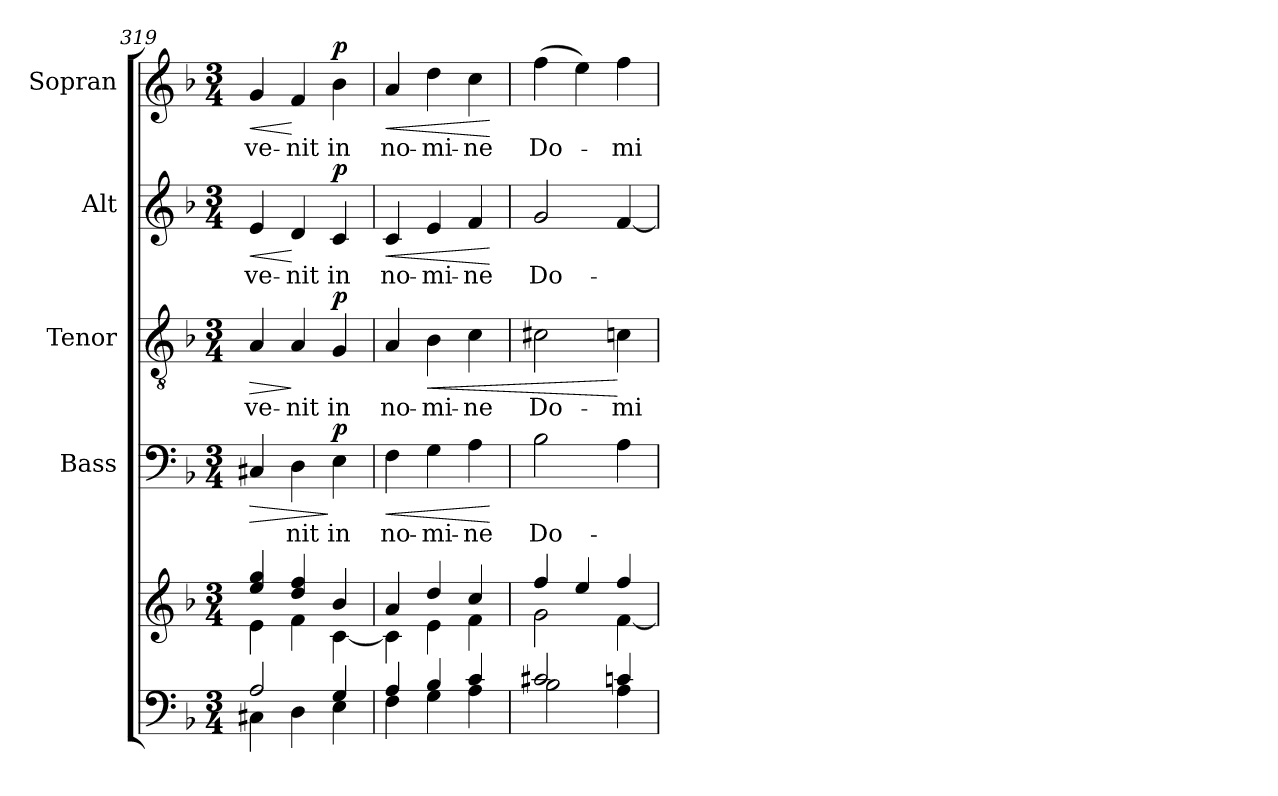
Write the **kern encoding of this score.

**kern	**kern	**kern	**text	**dynam	**kern	**text	**dynam	**kern	**text	**dynam	**kern	**text	**dynam
*part5	*part5	*part4	*part4	*part4	*part3	*part3	*part3	*part2	*part2	*part2	*part1	*part1	*part1
*staff6	*staff5	*staff4	*staff4	*staff4	*staff3	*staff3	*staff3	*staff2	*staff2	*staff2	*staff1	*staff1	*staff1
*	*	*I"Bass	*	*	*I"Tenor	*	*	*I"Alt	*	*	*I"Sopran	*	*
*	*	*I'B.	*	*	*I'T.	*	*	*I'A.	*	*	*I'S.	*	*
*clefF4	*clefG2	*clefF4	*	*	*clefGv2	*	*	*clefG2	*	*	*clefG2	*	*
*k[b-]	*k[b-]	*k[b-]	*	*	*k[b-]	*	*	*k[b-]	*	*	*k[b-]	*	*
*F:	*F:	*F:	*	*	*F:	*	*	*F:	*	*	*F:	*	*
*M3/4	*M3/4	*M3/4	*	*	*M3/4	*	*	*M3/4	*	*	*M3/4	*	*
=319	=319	=319	=319	=319	=319	=319	=319	=319	=319	=319	=319	=319	=319
*^	*^	*	*	*	*	*	*	*	*	*	*	*	*
!	!	!	!	!	!	!LO:HP:b	!	!LO:LY:b	!LO:HP:b	!	!LO:LY:b	!LO:HP:b	!	!	!
!	!	!	!	!	!	!	!	!	!	!	!	!LO:HP:n=1:b	!	!LO:LY:b	!LO:HP:b
!	!	!	!	!	!	!	!	!	!	!	!	!	!	!	!LO:HP:n=1:b
2A/	4C#X\	4ee/ 4gg/	4e\	4C#X/	.	>	4A/	ve-	>	4e/	ve-	< >	4g/	ve-	< >
!	!	!	!	!	!LO:LY:b	!	!	!LO:LY:b	!	!	!LO:LY:b	!	!	!LO:LY:b	!
.	4D\	4dd/ 4ff/	4f\	4D\	-nit	.	4A/	-nit	]	4d/	-nit	[	4f/	-nit	[
!	!	!	!	!	!LO:LY:b	!LO:DY:n=1:a	!	!LO:LY:b	!LO:DY:a	!	!LO:LY:b	!LO:DY:n=1:a	!	!LO:LY:b	!LO:DY:n=1:a
4G/	4E\	4b-/	[<4c\	4E\	in	] p	4G/	in	p	4c/	in	] p	4b-\	in	] p
=320	=320	=320	=320	=320	=320	=320	=320	=320	=320	=320	=320	=320	=320	=320	=320
!	!	!	!	!	!LO:LY:b	!LO:HP:b	!	!LO:LY:b	!	!	!LO:LY:b	!LO:HP:b	!	!LO:LY:b	!LO:HP:b
4A/	4F\	4a/	4c\]	4F\	no-	<	4A/	no-	.	4c/	no-	<	4a/	no-	<
!	!	!	!	!	!LO:LY:b	!	!	!LO:LY:b	!LO:HP:b	!	!LO:LY:b	!	!	!LO:LY:b	!
4B-/	4G\	4dd/	4e\	4G\	-mi-	.	4B-\	-mi-	<	4e/	-mi-	.	4dd\	-mi-	.
!	!	!	!	!	!LO:LY:b	!	!	!LO:LY:b	!	!	!LO:LY:b	!	!	!LO:LY:b	!
4c/	4A\	4cc/	4f\	4A\	-ne	.	4c\	-ne	.	4f/	-ne	.	4cc\	-ne	.
*v	*v	*	*	*	*	*	*	*	*	*	*	*	*	*	*
*	*v	*v	*	*	*	*	*	*	*	*	*	*	*	*
.	.	.	.	[	.	.	.	.	.	[	.	.	[
=321	=321	=321	=321	=321	=321	=321	=321	=321	=321	=321	=321	=321	=321
*^	*^	*	*	*	*	*	*	*	*	*	*	*	*
!	!	!	!	!	!LO:LY:b	!	!	!LO:LY:b	!	!	!LO:LY:b	!	!	!LO:LY:b	!
2c#X/	2B-\	4ff/	2g\	2B-\	Do-	.	2c#X\	Do-	.	2g/	Do-	.	(>4ff\	Do-	.
.	.	4ee/	.	.	.	.	.	.	.	.	.	.	4ee\)	.	.
!	!	!	!	!	!	!	!	!LO:LY:b	!	!	!	!	!	!LO:LY:b	!
4cn/	4A\	4ff/	[<4f\	4A\	.	.	4cn\	-mi-	[	[4f/	.	.	4ff\	-mi-	.
*v	*v	*	*	*	*	*	*	*	*	*	*	*	*	*	*
*	*v	*v	*	*	*	*	*	*	*	*	*	*	*	*
=	=	=	=	=	=	=	=	=	=	=	=	=	=
*-	*-	*-	*-	*-	*-	*-	*-	*-	*-	*-	*-	*-	*-
